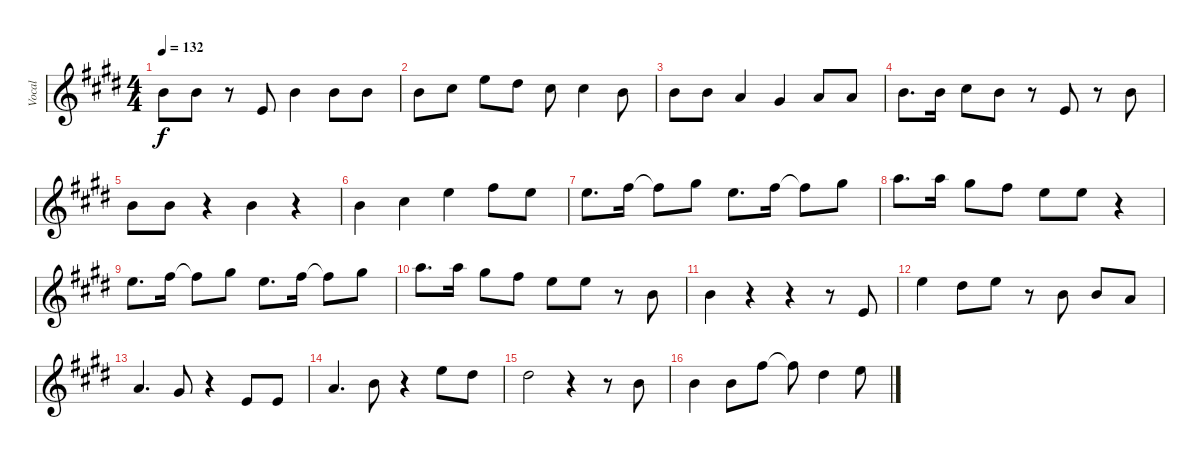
\track ("Vocal" "Vocal") {instrument electricgrandpiano}
\staff {score}
\tuning (E4 B3 G3 D3 A2 E2 B1) {hide}
\ts (4 4)
\tempo 132
\clef g2
\ks e
7.1.8{dy f} 7.1.8 r.8 0.1.8 7.1.4 7.1.8 7.1.8 |
7.1.8 9.1.8 12.1.8 11.1.8 9.1.8 9.1.4 7.1.8 |
7.1.8 7.1.8 5.1.4 4.1.4 5.1.8 5.1.8 |
7.1.8{d} 7.1.16 9.1.8 7.1.8 r.8 0.1.8 r.8 7.1.8 |
7.1.8 7.1.8 r.4 7.1.4 r.4 |
7.1.4 9.1.4 12.1.4 14.1.8 12.1.8 |
12.1.8{d} 14.1.16 14.1{t}.8 16.1.8 12.1.8{d} 14.1.16 14.1{t}.8 16.1.8 |
17.1.8{d} 17.1.16 16.1.8 14.1.8 12.1.8 12.1.8 r.4 |
12.1.8{d} 14.1.16 14.1{t}.8 16.1.8 12.1.8{d} 14.1.16 14.1{t}.8 16.1.8 |
17.1.8{d} 17.1.16 16.1.8 14.1.8 12.1.8 12.1.8 r.8 7.1.8 |
7.1.4 r.4 r.4 r.8 0.1.8 |
12.1.4 11.1.8 12.1.8 r.8 7.1.8 7.1.8 5.1.8 |
5.1.4{d} 4.1.8 r.4 0.1.8 0.1.8 |
5.1.4{d} 7.1.8 r.4 12.1.8 11.1.8 |
11.1.2 r.4 r.8 7.1.8 |
7.1.4 7.1.8 14.1.8 14.1{t}.8 11.1.4 12.1.8
